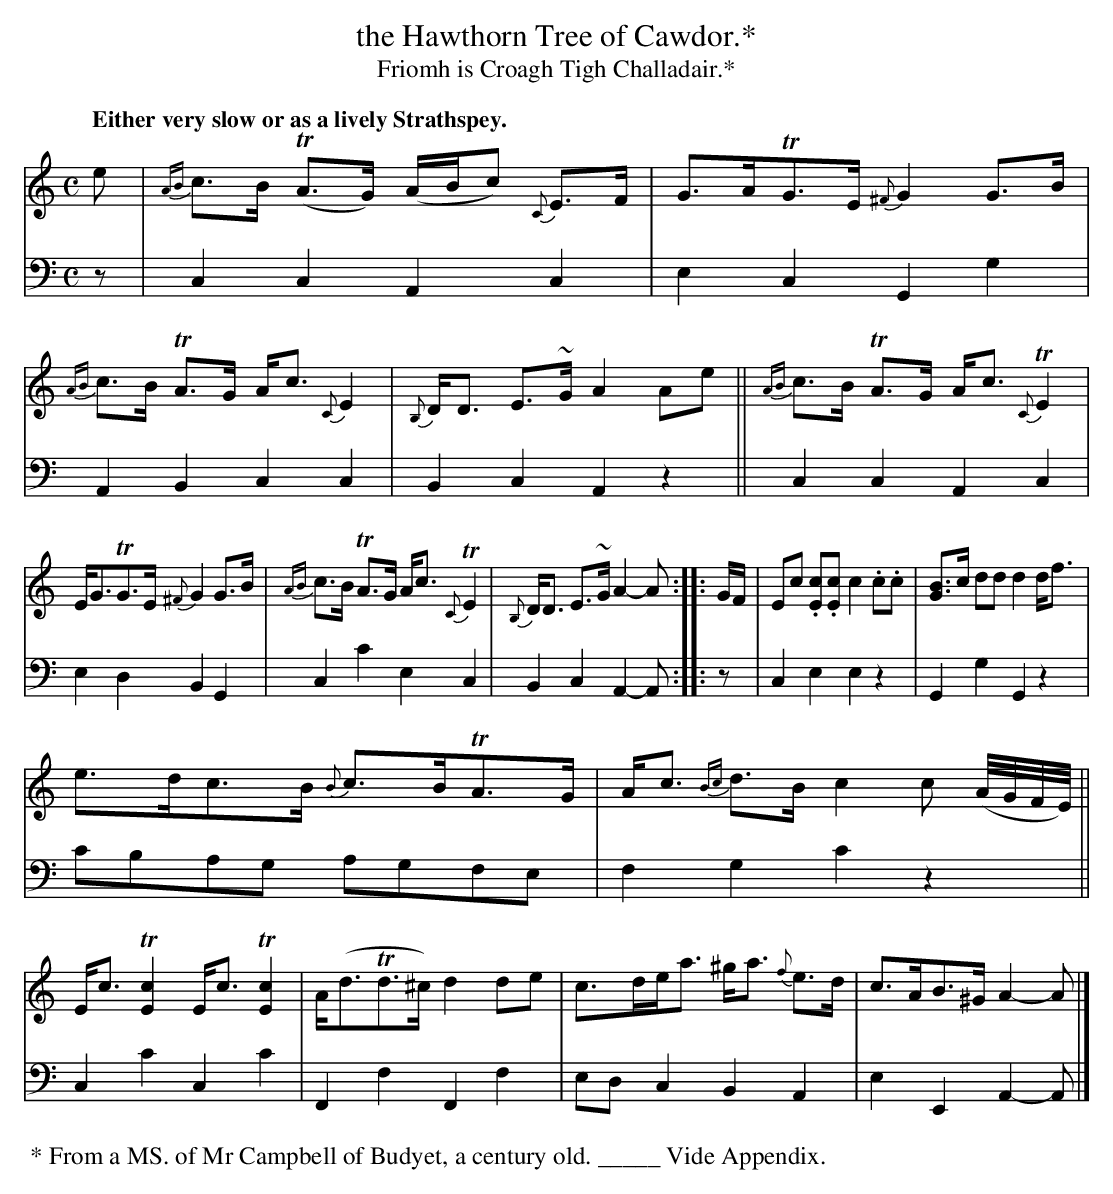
X:1
T: the Hawthorn Tree of Cawdor.*
T: Friomh is Croagh Tigh Challadair.*
M: C
L: 1/8
Q: "Either very slow or as a lively Strathspey."
K: C	% ending on Am
V: 1 staves=2
e |\
{AB}c>B (TA>G)  (A/B/c) {C}E>F | G>ATG>E {^F}G2 G>B |\
{AB}c>B TA>G A<c {C}E2 | {B,}D<D E>~G A2 Ae ||\
{AB}c>B TA>G A<c {C}TE2 |
E<GTG>E {^F}G2 G>B |\
{AB}c>B TA>G A<c {C}TE2 | {B,}D<D E>~G A2-A :: G/F/ |\
Ec .[cE].[cE] c2 .c.c | [BG]>c dd d2 d<f |
e>dc>B {B}c>BTA>G | A<c {Bc}d>B c2 c (A//G//F//E//) ||\
E<c T[c2E2] E<c T[c2E2] | A<(dTd>^c) d2 de |\
c>de<a ^g<a {f}e>d | c>AB>^G  A2-A |]
V: 2 clef=bass middle=d
z | c2c2 A2c2 | e2c2 G2g2 | A2B2 c2c2 | B2c2 A2z2 || c2c2 A2c2 |
e2d2 B2G2 | c2c'2 e2c2 | B2c2 A2-A :: z | c2e2 e2z2 | G2g2 G2z2 | c'bag agfe |
f2g2 c'2z2 || c2c'2 c2c'2 | F2f2 F2f2 | edc2 B2A2 | e2E2 A2-A |]
